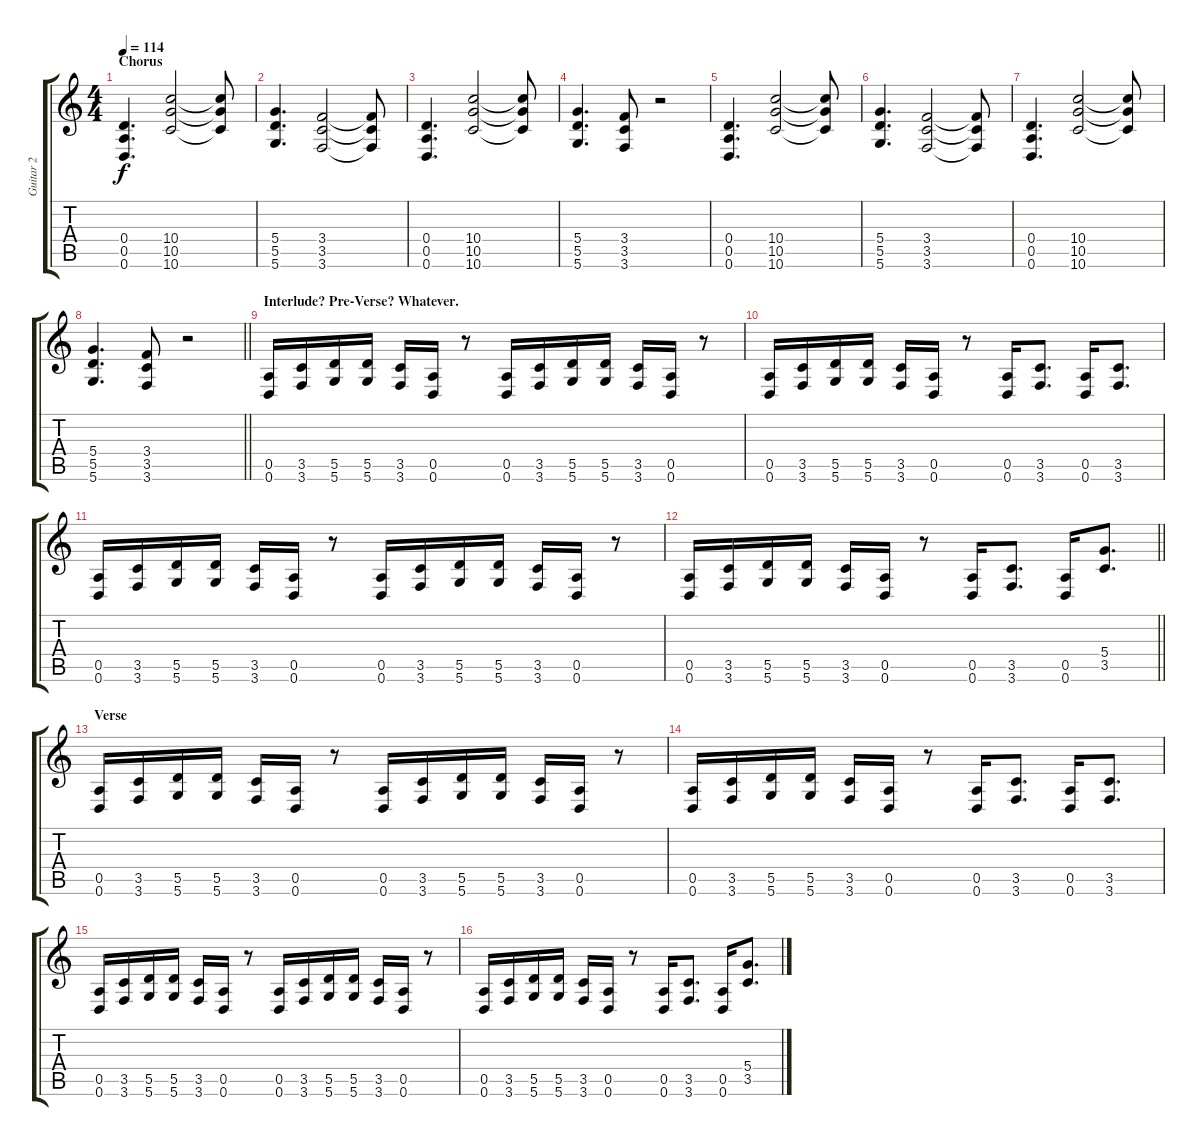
\track ("Guitar 2" "Guitar 2") {instrument distortionguitar}
\staff {score tabs}
\tuning (E4 B3 G3 D3 A2 D2) {hide}
\ts (4 4)
\section ("" "Chorus")
\tempo 114
\clef g2
\ks c
(0.4 0.5 0.6).4{d dy f} (10.4 10.5 10.6).2 (10.4{t} 10.5{t} 10.6{t}).8 |
(5.4 5.5 5.6).4{d} (3.4 3.5 3.6).2 (3.4{t} 3.5{t} 3.6{t}).8 |
(0.4 0.5 0.6).4{d} (10.4 10.5 10.6).2 (10.4{t} 10.5{t} 10.6{t}).8 |
(5.4 5.5 5.6).4{d} (3.4 3.5 3.6).8 r.2 |
(0.4 0.5 0.6).4{d} (10.4 10.5 10.6).2 (10.4{t} 10.5{t} 10.6{t}).8 |
(5.4 5.5 5.6).4{d} (3.4 3.5 3.6).2 (3.4{t} 3.5{t} 3.6{t}).8 |
(0.4 0.5 0.6).4{d} (10.4 10.5 10.6).2 (10.4{t} 10.5{t} 10.6{t}).8 |
\barLineRight lightlight
(5.4 5.5 5.6).4{d} (3.4 3.5 3.6).8 r.2 |
\section ("" "Interlude? Pre-Verse? Whatever.")
(0.5 0.6).16 (3.5 3.6).16 (5.5 5.6).16 (5.5 5.6).16 (3.5 3.6).16 (0.5 0.6).16 r.8 (0.5 0.6).16 (3.5 3.6).16 (5.5 5.6).16 (5.5 5.6).16 (3.5 3.6).16 (0.5 0.6).16 r.8 |
(0.5 0.6).16 (3.5 3.6).16 (5.5 5.6).16 (5.5 5.6).16 (3.5 3.6).16 (0.5 0.6).16 r.8 (0.5 0.6).16 (3.5 3.6).8{d} (0.5 0.6).16 (3.5 3.6).8{d} |
(0.5 0.6).16 (3.5 3.6).16 (5.5 5.6).16 (5.5 5.6).16 (3.5 3.6).16 (0.5 0.6).16 r.8 (0.5 0.6).16 (3.5 3.6).16 (5.5 5.6).16 (5.5 5.6).16 (3.5 3.6).16 (0.5 0.6).16 r.8 |
\barLineRight lightlight
(0.5 0.6).16 (3.5 3.6).16 (5.5 5.6).16 (5.5 5.6).16 (3.5 3.6).16 (0.5 0.6).16 r.8 (0.5 0.6).16 (3.5 3.6).8{d} (0.5 0.6).16 (5.4 3.5).8{d} |
\section ("" "Verse")
(0.5 0.6).16 (3.5 3.6).16 (5.5 5.6).16 (5.5 5.6).16 (3.5 3.6).16 (0.5 0.6).16 r.8 (0.5 0.6).16 (3.5 3.6).16 (5.5 5.6).16 (5.5 5.6).16 (3.5 3.6).16 (0.5 0.6).16 r.8 |
(0.5 0.6).16 (3.5 3.6).16 (5.5 5.6).16 (5.5 5.6).16 (3.5 3.6).16 (0.5 0.6).16 r.8 (0.5 0.6).16 (3.5 3.6).8{d} (0.5 0.6).16 (3.5 3.6).8{d} |
(0.5 0.6).16 (3.5 3.6).16 (5.5 5.6).16 (5.5 5.6).16 (3.5 3.6).16 (0.5 0.6).16 r.8 (0.5 0.6).16 (3.5 3.6).16 (5.5 5.6).16 (5.5 5.6).16 (3.5 3.6).16 (0.5 0.6).16 r.8 |
(0.5 0.6).16 (3.5 3.6).16 (5.5 5.6).16 (5.5 5.6).16 (3.5 3.6).16 (0.5 0.6).16 r.8 (0.5 0.6).16 (3.5 3.6).8{d} (0.5 0.6).16 (5.4 3.5).8{d}
